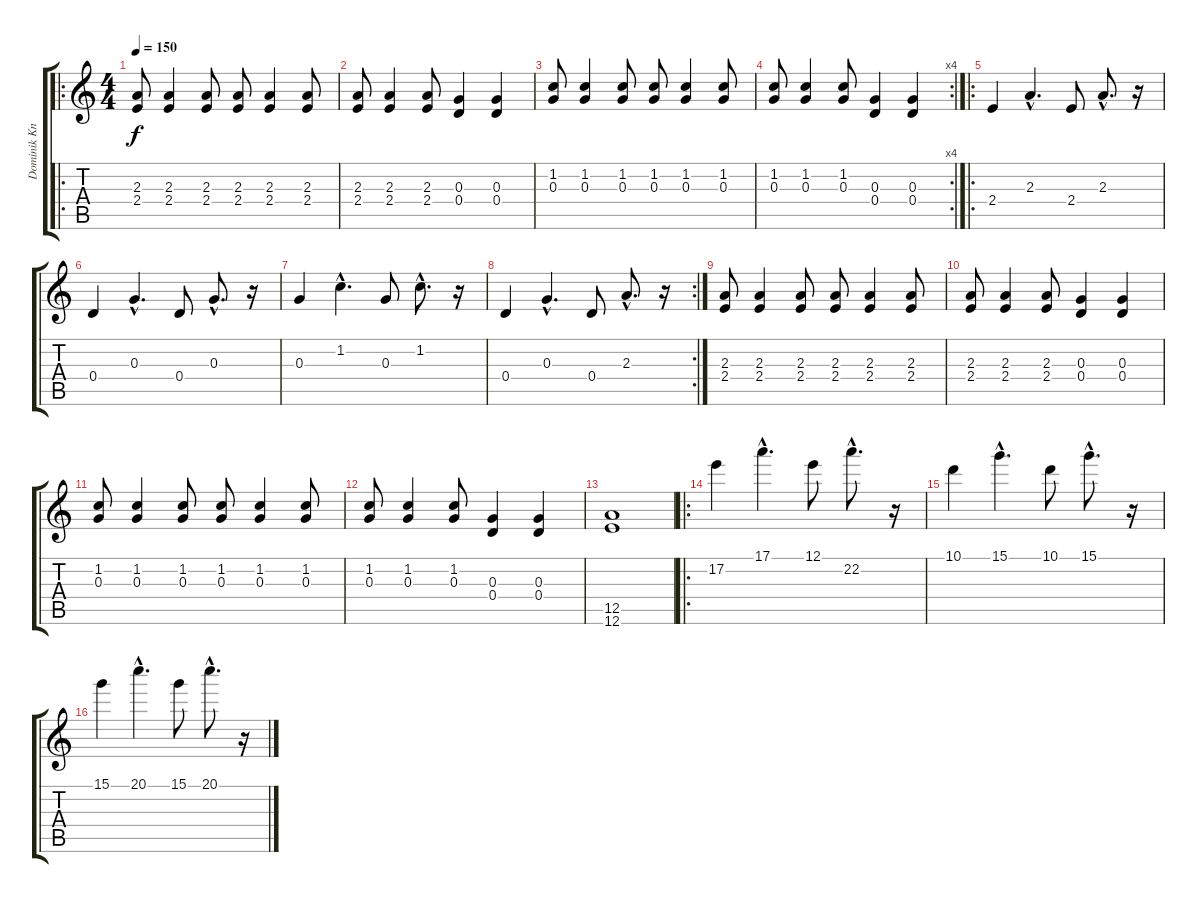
\track ("Dominik Knorr" "Dominik Kn") {instrument distortionguitar}
\staff {score tabs}
\tuning (E4 B3 G3 D3 A2 E2) {hide}
\ro
\ts (4 4)
\tempo 150
\clef g2
\ks c
(2.3 2.4).8{dy f} (2.3 2.4).4 (2.3 2.4).8 (2.3 2.4).8 (2.3 2.4).4 (2.3 2.4).8 |
(2.3 2.4).8 (2.3 2.4).4 (2.3 2.4).8 (0.3 0.4).4 (0.3 0.4).4 |
(1.2 0.3).8 (1.2 0.3).4 (1.2 0.3).8 (1.2 0.3).8 (1.2 0.3).4 (1.2 0.3).8 |
\rc 4
(1.2 0.3).8 (1.2 0.3).4 (1.2 0.3).8 (0.3 0.4).4 (0.3 0.4).4 |
\ro
2.4.4 2.3{hac}.4{d} 2.4.8 2.3{hac}.8{d} r.16 |
0.4.4 0.3{hac}.4{d} 0.4.8 0.3{hac}.8{d} r.16 |
0.3.4 1.2{hac}.4{d} 0.3.8 1.2{hac}.8{d} r.16 |
\rc 2
0.4.4 0.3{hac}.4{d} 0.4.8 2.3{hac}.8{d} r.16 |
(2.3 2.4).8 (2.3 2.4).4 (2.3 2.4).8 (2.3 2.4).8 (2.3 2.4).4 (2.3 2.4).8 |
(2.3 2.4).8 (2.3 2.4).4 (2.3 2.4).8 (0.3 0.4).4 (0.3 0.4).4 |
(1.2 0.3).8 (1.2 0.3).4 (1.2 0.3).8 (1.2 0.3).8 (1.2 0.3).4 (1.2 0.3).8 |
(1.2 0.3).8 (1.2 0.3).4 (1.2 0.3).8 (0.3 0.4).4 (0.3 0.4).4 |
(12.5 12.6).1 |
\ro
17.2.4 17.1{hac}.4{d} 12.1.8 22.2{hac}.8{d} r.16 |
10.1.4 15.1{hac}.4{d} 10.1.8 15.1{hac}.8{d} r.16 |
15.1.4 20.1{hac}.4{d} 15.1.8 20.1{hac}.8{d} r.16
